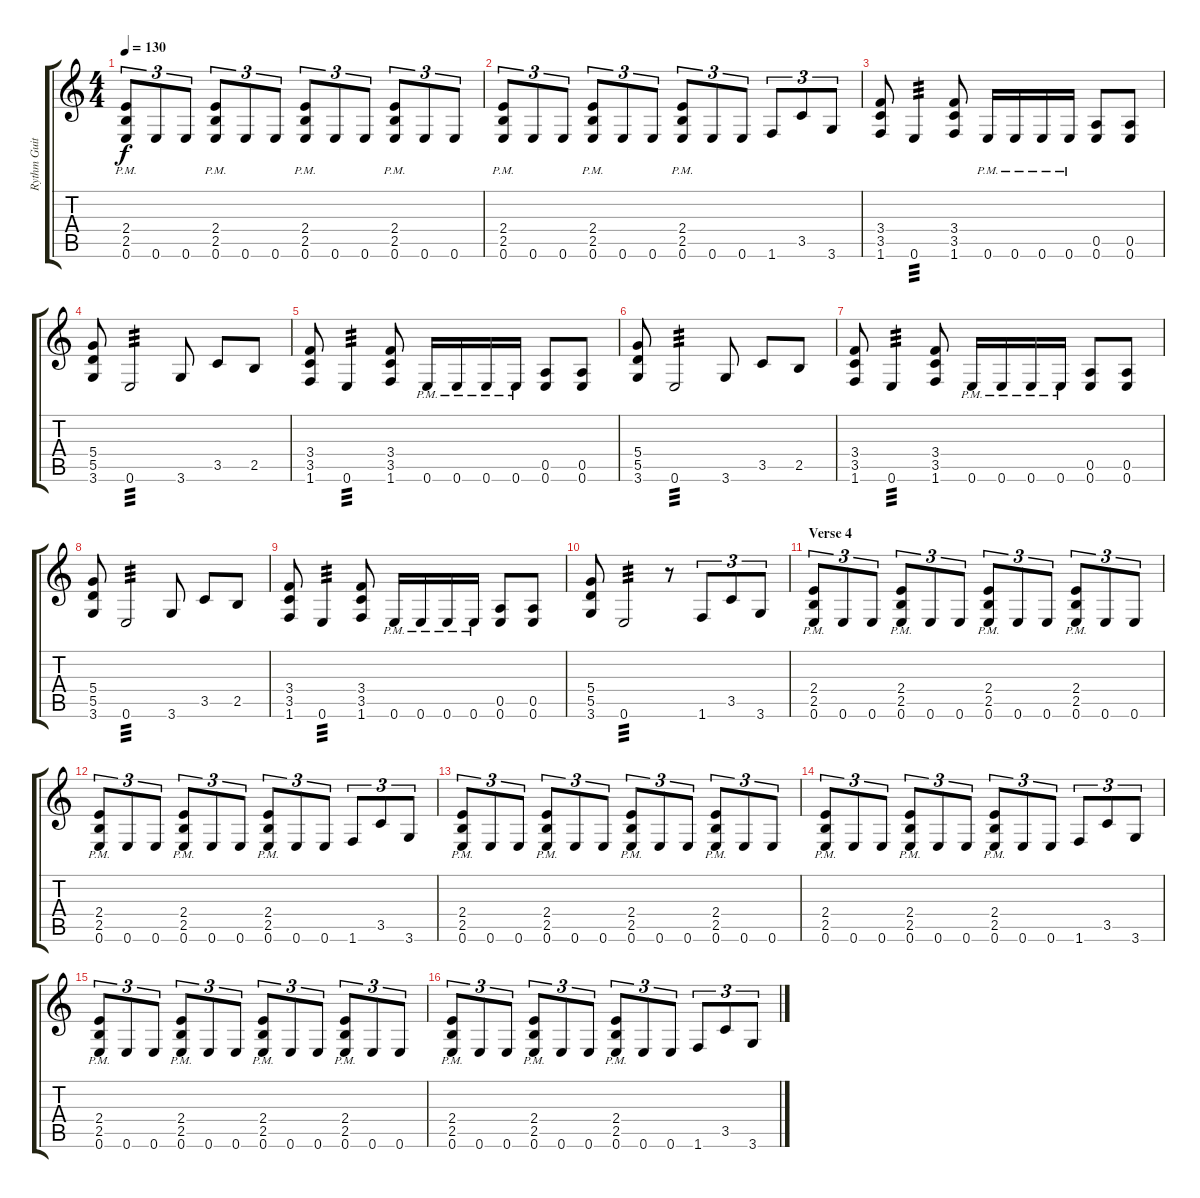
\track ("Rythm Guitar" "Rythm Guit") {instrument distortionguitar}
\staff {score tabs}
\tuning (E4 B3 G3 D3 A2 E2) {hide}
\ts (4 4)
\tempo 130
\clef g2
\ks c
(2.4{pm} 2.5{pm} 0.6{pm}).8{tu (3 2) dy f} 0.6.8{tu (3 2)} 0.6.8{tu (3 2)} (2.4{pm} 2.5{pm} 0.6{pm}).8{tu (3 2)} 0.6.8{tu (3 2)} 0.6.8{tu (3 2)} (2.4{pm} 2.5{pm} 0.6{pm}).8{tu (3 2)} 0.6.8{tu (3 2)} 0.6.8{tu (3 2)} (2.4{pm} 2.5{pm} 0.6{pm}).8{tu (3 2)} 0.6.8{tu (3 2)} 0.6.8{tu (3 2)} |
(2.4{pm} 2.5{pm} 0.6{pm}).8{tu (3 2)} 0.6.8{tu (3 2)} 0.6.8{tu (3 2)} (2.4{pm} 2.5{pm} 0.6{pm}).8{tu (3 2)} 0.6.8{tu (3 2)} 0.6.8{tu (3 2)} (2.4{pm} 2.5{pm} 0.6{pm}).8{tu (3 2)} 0.6.8{tu (3 2)} 0.6.8{tu (3 2)} 1.6.8{tu (3 2)} 3.5.8{tu (3 2)} 3.6.8{tu (3 2)} |
(3.4 3.5 1.6).8 0.6.4{tp 3} (3.4 3.5 1.6).8 0.6{pm}.16 0.6{pm}.16 0.6{pm}.16 0.6{pm}.16 (0.5 0.6).8 (0.5 0.6).8 |
(5.4 5.5 3.6).8 0.6.2{tp 3} 3.6.8 3.5.8 2.5.8 |
(3.4 3.5 1.6).8 0.6.4{tp 3} (3.4 3.5 1.6).8 0.6{pm}.16 0.6{pm}.16 0.6{pm}.16 0.6{pm}.16 (0.5 0.6).8 (0.5 0.6).8 |
(5.4 5.5 3.6).8 0.6.2{tp 3} 3.6.8 3.5.8 2.5.8 |
(3.4 3.5 1.6).8 0.6.4{tp 3} (3.4 3.5 1.6).8 0.6{pm}.16 0.6{pm}.16 0.6{pm}.16 0.6{pm}.16 (0.5 0.6).8 (0.5 0.6).8 |
(5.4 5.5 3.6).8 0.6.2{tp 3} 3.6.8 3.5.8 2.5.8 |
(3.4 3.5 1.6).8 0.6.4{tp 3} (3.4 3.5 1.6).8 0.6{pm}.16 0.6{pm}.16 0.6{pm}.16 0.6{pm}.16 (0.5 0.6).8 (0.5 0.6).8 |
(5.4 5.5 3.6).8 0.6.2{tp 3} r.8 1.6.8{tu (3 2)} 3.5.8{tu (3 2)} 3.6.8{tu (3 2)} |
\section ("" "Verse 4")
(2.4{pm} 2.5{pm} 0.6{pm}).8{tu (3 2)} 0.6.8{tu (3 2)} 0.6.8{tu (3 2)} (2.4{pm} 2.5{pm} 0.6{pm}).8{tu (3 2)} 0.6.8{tu (3 2)} 0.6.8{tu (3 2)} (2.4{pm} 2.5{pm} 0.6{pm}).8{tu (3 2)} 0.6.8{tu (3 2)} 0.6.8{tu (3 2)} (2.4{pm} 2.5{pm} 0.6{pm}).8{tu (3 2)} 0.6.8{tu (3 2)} 0.6.8{tu (3 2)} |
(2.4{pm} 2.5{pm} 0.6{pm}).8{tu (3 2)} 0.6.8{tu (3 2)} 0.6.8{tu (3 2)} (2.4{pm} 2.5{pm} 0.6{pm}).8{tu (3 2)} 0.6.8{tu (3 2)} 0.6.8{tu (3 2)} (2.4{pm} 2.5{pm} 0.6{pm}).8{tu (3 2)} 0.6.8{tu (3 2)} 0.6.8{tu (3 2)} 1.6.8{tu (3 2)} 3.5.8{tu (3 2)} 3.6.8{tu (3 2)} |
(2.4{pm} 2.5{pm} 0.6{pm}).8{tu (3 2)} 0.6.8{tu (3 2)} 0.6.8{tu (3 2)} (2.4{pm} 2.5{pm} 0.6{pm}).8{tu (3 2)} 0.6.8{tu (3 2)} 0.6.8{tu (3 2)} (2.4{pm} 2.5{pm} 0.6{pm}).8{tu (3 2)} 0.6.8{tu (3 2)} 0.6.8{tu (3 2)} (2.4{pm} 2.5{pm} 0.6{pm}).8{tu (3 2)} 0.6.8{tu (3 2)} 0.6.8{tu (3 2)} |
(2.4{pm} 2.5{pm} 0.6{pm}).8{tu (3 2)} 0.6.8{tu (3 2)} 0.6.8{tu (3 2)} (2.4{pm} 2.5{pm} 0.6{pm}).8{tu (3 2)} 0.6.8{tu (3 2)} 0.6.8{tu (3 2)} (2.4{pm} 2.5{pm} 0.6{pm}).8{tu (3 2)} 0.6.8{tu (3 2)} 0.6.8{tu (3 2)} 1.6.8{tu (3 2)} 3.5.8{tu (3 2)} 3.6.8{tu (3 2)} |
(2.4{pm} 2.5{pm} 0.6{pm}).8{tu (3 2)} 0.6.8{tu (3 2)} 0.6.8{tu (3 2)} (2.4{pm} 2.5{pm} 0.6{pm}).8{tu (3 2)} 0.6.8{tu (3 2)} 0.6.8{tu (3 2)} (2.4{pm} 2.5{pm} 0.6{pm}).8{tu (3 2)} 0.6.8{tu (3 2)} 0.6.8{tu (3 2)} (2.4{pm} 2.5{pm} 0.6{pm}).8{tu (3 2)} 0.6.8{tu (3 2)} 0.6.8{tu (3 2)} |
(2.4{pm} 2.5{pm} 0.6{pm}).8{tu (3 2)} 0.6.8{tu (3 2)} 0.6.8{tu (3 2)} (2.4{pm} 2.5{pm} 0.6{pm}).8{tu (3 2)} 0.6.8{tu (3 2)} 0.6.8{tu (3 2)} (2.4{pm} 2.5{pm} 0.6{pm}).8{tu (3 2)} 0.6.8{tu (3 2)} 0.6.8{tu (3 2)} 1.6.8{tu (3 2)} 3.5.8{tu (3 2)} 3.6.8{tu (3 2)}
